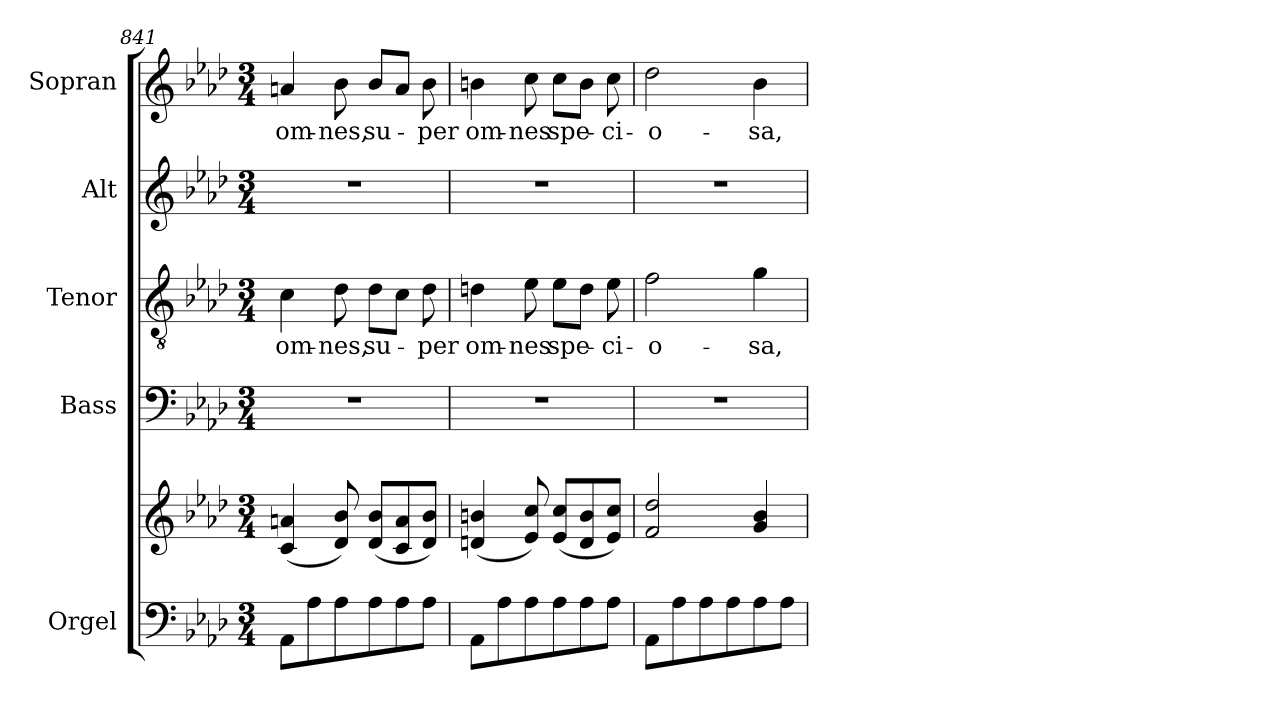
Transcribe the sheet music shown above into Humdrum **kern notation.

**kern	**kern	**kern	**kern	**text	**kern	**kern	**text
*part5	*part5	*part4	*part3	*part3	*part2	*part1	*part1
*staff6	*staff5	*staff4	*staff3	*staff3	*staff2	*staff1	*staff1
*I"Orgel	*	*I"Bass	*I"Tenor	*	*I"Alt	*I"Sopran	*
*I'Org.	*	*I'B.	*I'T.	*	*I'A.	*I'S.	*
*clefF4	*clefG2	*clefF4	*clefGv2	*	*clefG2	*clefG2	*
*k[b-e-a-d-]	*k[b-e-a-d-]	*k[b-e-a-d-]	*k[b-e-a-d-]	*	*k[b-e-a-d-]	*k[b-e-a-d-]	*
*A-:	*A-:	*A-:	*A-:	*	*A-:	*A-:	*
*M3/4	*M3/4	*M3/4	*M3/4	*	*M3/4	*M3/4	*
=841	=841	=841	=841	=841	=841	=841	=841
!	!	!	!	!LO:LY:b	!	!	!LO:LY:b
8AA-\L	(<4c/ 4an/	2.r	4c\	om-	2.r	4an/	om-
8A-\	.	.	.	.	.	.	.
!	!	!	!	!LO:LY:b	!	!	!LO:LY:b
8A-\	8d-/ 8b-/)	.	8d-\	-nes,	.	8b-\	-nes,
!	!	!	!	!LO:LY:b	!	!	!LO:LY:b
8A-\	(<8d-/ 8b-/L	.	8d-\L	su-	.	8b-/L	su-
8A-\	8c/ 8a/	.	8c\J	.	.	8a/J	.
!	!	!	!	!LO:LY:b	!	!	!LO:LY:b
8A-\J	8d-/ 8b-/J)	.	8d-\	-per	.	8b-\	-per
=842	=842	=842	=842	=842	=842	=842	=842
!	!	!	!	!LO:LY:b	!	!	!LO:LY:b
8AA-\L	(<4dn/ 4bn/	2.r	4dn\	om-	2.r	4bn\	om-
8A-\	.	.	.	.	.	.	.
!	!	!	!	!LO:LY:b	!	!	!LO:LY:b
8A-\	8e-/ 8cc/)	.	8e-\	-nes	.	8cc\	-nes
!	!	!	!	!LO:LY:b	!	!	!LO:LY:b
8A-\	(<8e-/ 8cc/L	.	8e-\L	spe-	.	8cc\L	spe-
8A-\	8d/ 8b/	.	8d\J	.	.	8b\J	.
!	!	!	!	!LO:LY:b	!	!	!LO:LY:b
8A-\J	8e-/ 8cc/J)	.	8e-\	-ci-	.	8cc\	-ci-
=843	=843	=843	=843	=843	=843	=843	=843
!	!	!	!	!LO:LY:b	!	!	!LO:LY:b
8AA-\L	2f/ 2dd-/	2.r	2f\	-o-	2.r	2dd-\	-o-
8A-\	.	.	.	.	.	.	.
8A-\	.	.	.	.	.	.	.
8A-\	.	.	.	.	.	.	.
!	!	!	!	!LO:LY:b	!	!	!LO:LY:b
8A-\	4g/ 4b-/	.	4g\	-sa,	.	4b-\	-sa,
8A-\J	.	.	.	.	.	.	.
=	=	=	=	=	=	=	=
*-	*-	*-	*-	*-	*-	*-	*-
